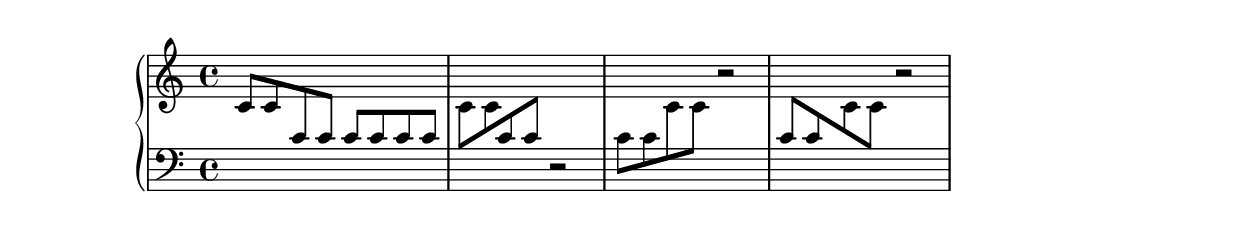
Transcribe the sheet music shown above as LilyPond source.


\version "1.9.1"
\header{
texidoc="
Beams can be typeset over fixed distance aligned staves, beam
beautification doesn't really work, but knees do. Beams should be
behave well, wherever the switching point is.
"
}
\score{
	\context PianoStaff <
	\context Staff=one \notes\relative c'{
		\stemUp  c8[ c \translator Staff=two \stemUp c c]
		 c[ c c c]
		\translator Staff=one
		\stemDown  c8[ c \translator Staff=two \stemUp c c]
		r2
		\stemDown  c8[ c \translator Staff=one \stemDown c c]
		r2
		\translator Staff=two
		\stemUp  c8[ c \translator Staff=one \stemDown c c]
		r2
	}
	\context Staff=two \notes\relative c'{
		\clef bass
		s1
		s1
		s1
		s1
	}
	>
}


